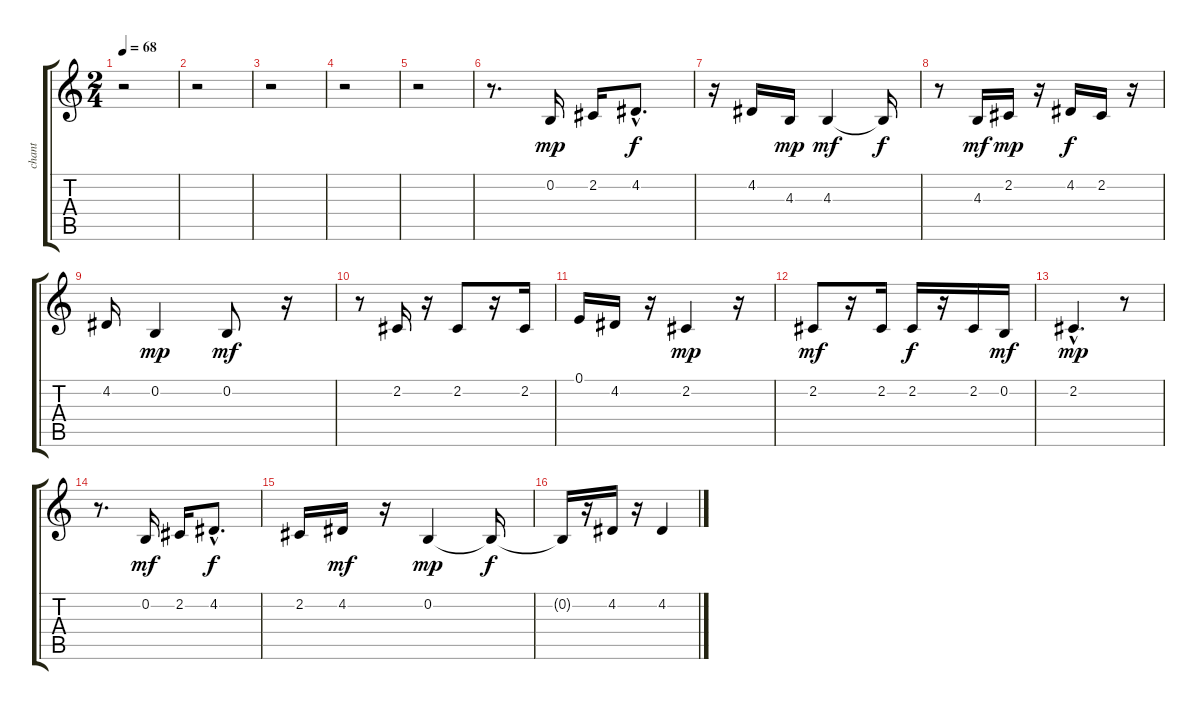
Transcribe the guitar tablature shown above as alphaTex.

\track ("chant" "chant") {instrument flute}
\staff {score tabs}
\tuning (E4 B3 G3 D3 A2 E2) {hide}
\ts (2 4)
\tempo 68
\clef g2
\ks c
r.2{dy mp instrument flute} |
r.2 |
r.2 |
r.2 |
r.2 |
r.8{d} 0.2.16 2.2.16 4.2{hac}.8{d dy f} |
r.16 4.2.16 4.3.16{dy mp} 4.3.4{dy mf} 4.3{t}.16{dy f} |
r.8 4.3.16{dy mf} 2.2.16{dy mp} r.16 4.2.16{dy f} 2.2.16 r.16 |
4.2.16 0.2.4{dy mp} 0.2.8{dy mf} r.16 |
r.8 2.2.16 r.16 2.2.8 r.16 2.2.16 |
0.1.16 4.2.16 r.16 2.2.4{dy mp} r.16 |
2.2.8{dy mf} r.16 2.2.16 2.2.16{dy f} r.16 2.2.16 0.2.16{dy mf} |
2.2{hac}.4{d dy mp} r.8 |
r.8{d} 0.2.16{dy mf} 2.2.16 4.2{hac}.8{d dy f} |
2.2.16 4.2.16{dy mf} r.16 0.2.4{dy mp} 0.2{t}.16{dy f} |
0.2{t}.16 r.16 4.2.16 r.16 4.2.4
